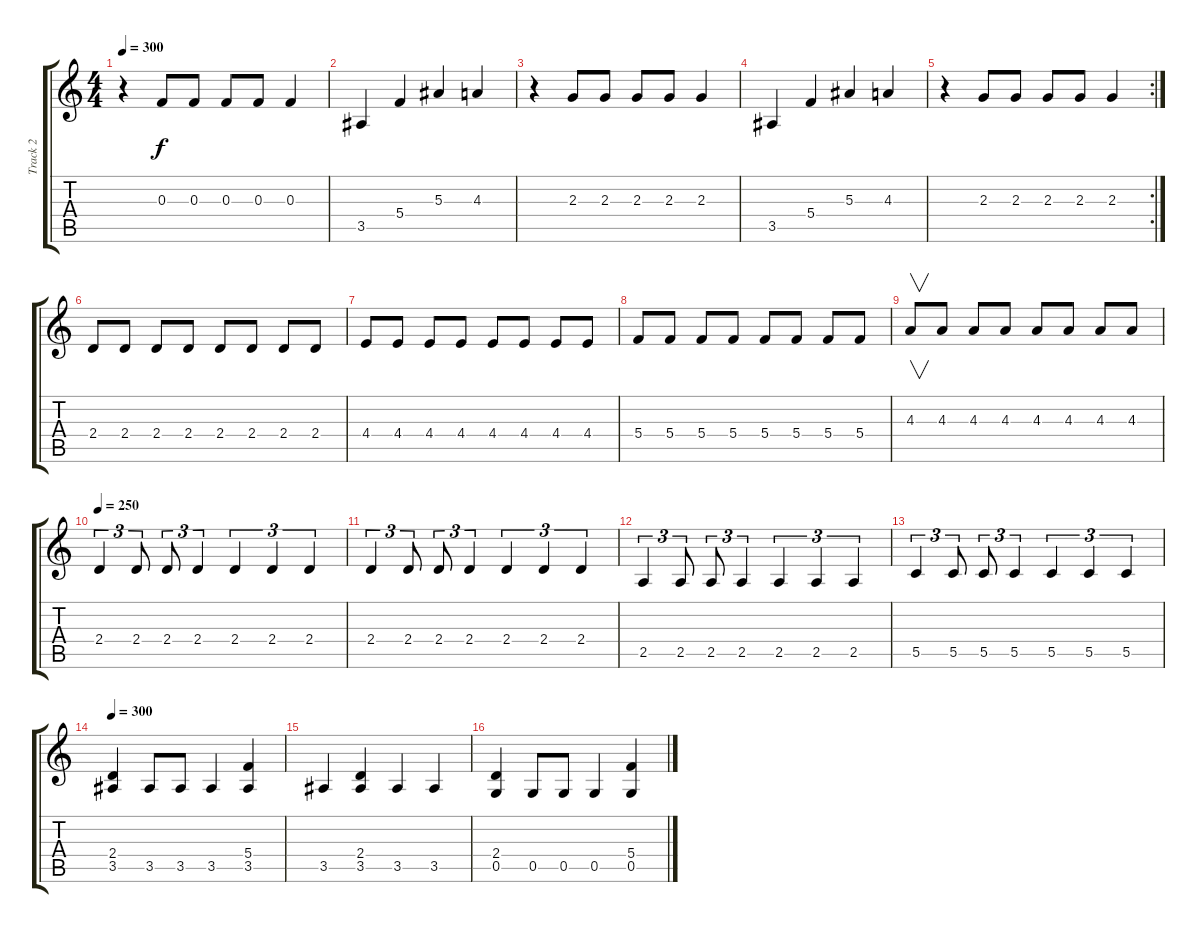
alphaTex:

\track ("Track 2" "Track 2") {instrument distortionguitar}
\staff {score tabs}
\tuning (D4 A3 F3 C3 G2 D2) {hide}
\ts (4 4)
\tempo 300
\clef g2
\ks c
r.4{dy f} 0.3.8 0.3.8 0.3.8 0.3.8 0.3.4 |
3.5.4 5.4.4 5.3.4 4.3.4 |
r.4 2.3.8 2.3.8 2.3.8 2.3.8 2.3.4 |
3.5.4 5.4.4 5.3.4 4.3.4 |
\rc 2
r.4 2.3.8 2.3.8 2.3.8 2.3.8 2.3.4 |
2.4.8 2.4.8 2.4.8 2.4.8 2.4.8 2.4.8 2.4.8 2.4.8 |
4.4.8 4.4.8 4.4.8 4.4.8 4.4.8 4.4.8 4.4.8 4.4.8 |
5.4.8 5.4.8 5.4.8 5.4.8 5.4.8 5.4.8 5.4.8 5.4.8 |
4.3.8{v} 4.3.8 4.3.8 4.3.8 4.3.8 4.3.8 4.3.8 4.3.8 |
\tempo 250
2.4.4{tu (3 2)} 2.4.8{tu (3 2)} 2.4.8{tu (3 2)} 2.4.4{tu (3 2)} 2.4.4{tu (3 2)} 2.4.4{tu (3 2)} 2.4.4{tu (3 2)} |
2.4.4{tu (3 2)} 2.4.8{tu (3 2)} 2.4.8{tu (3 2)} 2.4.4{tu (3 2)} 2.4.4{tu (3 2)} 2.4.4{tu (3 2)} 2.4.4{tu (3 2)} |
2.5.4{tu (3 2)} 2.5.8{tu (3 2)} 2.5.8{tu (3 2)} 2.5.4{tu (3 2)} 2.5.4{tu (3 2)} 2.5.4{tu (3 2)} 2.5.4{tu (3 2)} |
5.5.4{tu (3 2)} 5.5.8{tu (3 2)} 5.5.8{tu (3 2)} 5.5.4{tu (3 2)} 5.5.4{tu (3 2)} 5.5.4{tu (3 2)} 5.5.4{tu (3 2)} |
\tempo 300
(2.4 3.5).4 3.5.8 3.5.8 3.5.4 (5.4 3.5).4 |
3.5.4 (2.4 3.5).4 3.5.4 3.5.4 |
(2.4 0.5).4 0.5.8 0.5.8 0.5.4 (5.4 0.5).4
